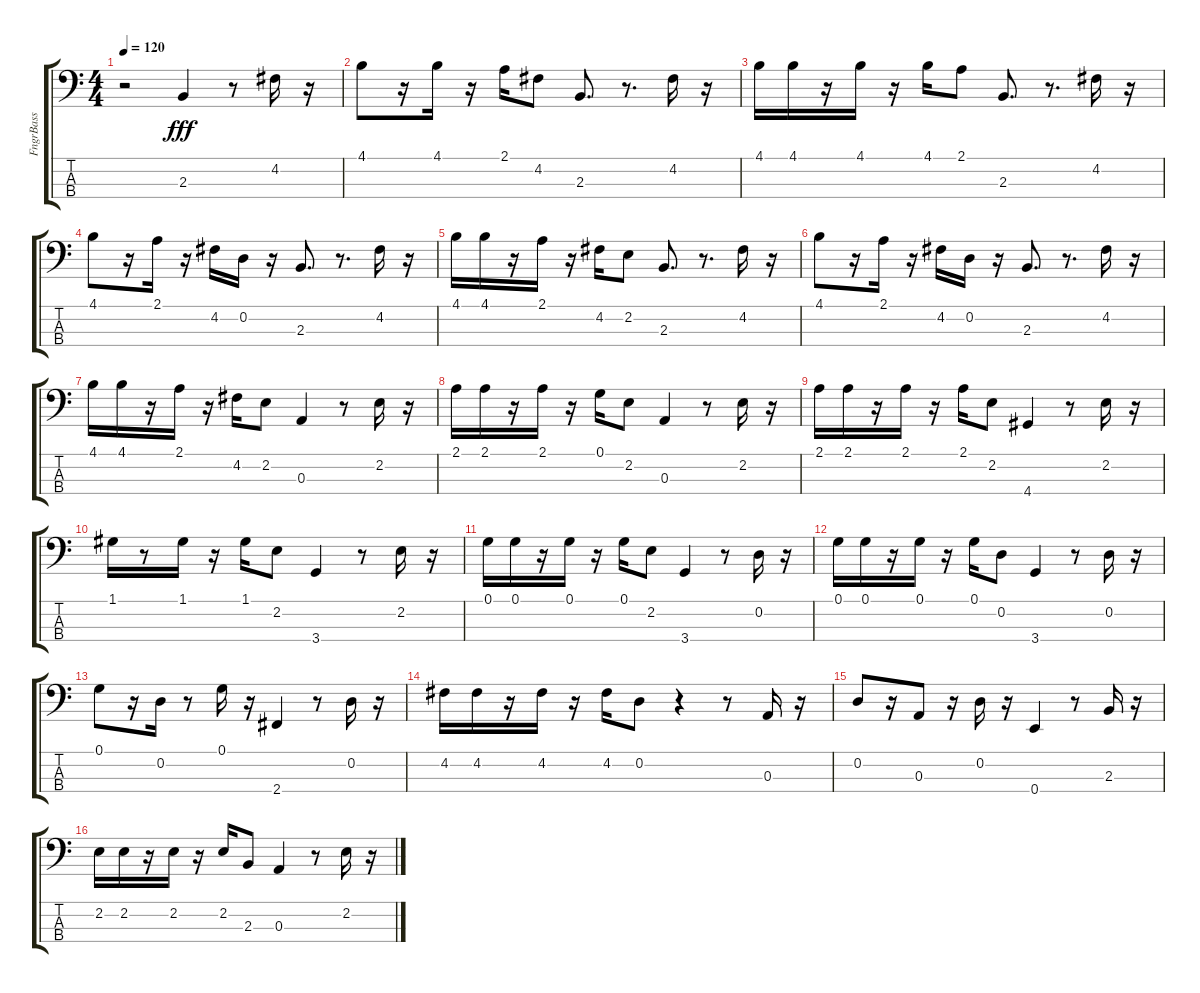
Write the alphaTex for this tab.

\track ("FngrBass" "FngrBass") {instrument electricbassfinger}
\staff {score tabs}
\tuning (G2 D2 A1 E1) {hide}
\ts (4 4)
\tempo 120
\clef f4
\ks c
r.2{dy fff} 2.3.4 r.8 4.2.16 r.16 |
4.1.8 r.16 4.1.16 r.16 2.1.16 4.2.8 2.3.8{d} r.8{d} 4.2.16 r.16 |
4.1.16 4.1.16 r.16 4.1.16 r.16 4.1.16 2.1.8 2.3.8{d} r.8{d} 4.2.16 r.16 |
4.1.8 r.16 2.1.16 r.16 4.2.16 0.2.16 r.16 2.3.8{d} r.8{d} 4.2.16 r.16 |
4.1.16 4.1.16 r.16 2.1.16 r.16 4.2.16 2.2.8 2.3.8{d} r.8{d} 4.2.16 r.16 |
4.1.8 r.16 2.1.16 r.16 4.2.16 0.2.16 r.16 2.3.8{d} r.8{d} 4.2.16 r.16 |
4.1.16 4.1.16 r.16 2.1.16 r.16 4.2.16 2.2.8 0.3.4 r.8 2.2.16 r.16 |
2.1.16 2.1.16 r.16 2.1.16 r.16 0.1.16 2.2.8 0.3.4 r.8 2.2.16 r.16 |
2.1.16 2.1.16 r.16 2.1.16 r.16 2.1.16 2.2.8 4.4.4 r.8 2.2.16 r.16 |
1.1.16 r.8 1.1.16 r.16 1.1.16 2.2.8 3.4.4 r.8 2.2.16 r.16 |
0.1.16 0.1.16 r.16 0.1.16 r.16 0.1.16 2.2.8 3.4.4 r.8 0.2.16 r.16 |
0.1.16 0.1.16 r.16 0.1.16 r.16 0.1.16 0.2.8 3.4.4 r.8 0.2.16 r.16 |
0.1.8 r.16 0.2.16 r.8 0.1.16 r.16 2.4.4 r.8 0.2.16 r.16 |
4.2.16 4.2.16 r.16 4.2.16 r.16 4.2.16 0.2.8 r.4 r.8 0.3.16 r.16 |
0.2.8 r.16 0.3.8 r.16 0.2.16 r.16 0.4.4 r.8 2.3.16 r.16 |
2.2.16 2.2.16 r.16 2.2.16 r.16 2.2.16 2.3.8 0.3.4 r.8 2.2.16 r.16
